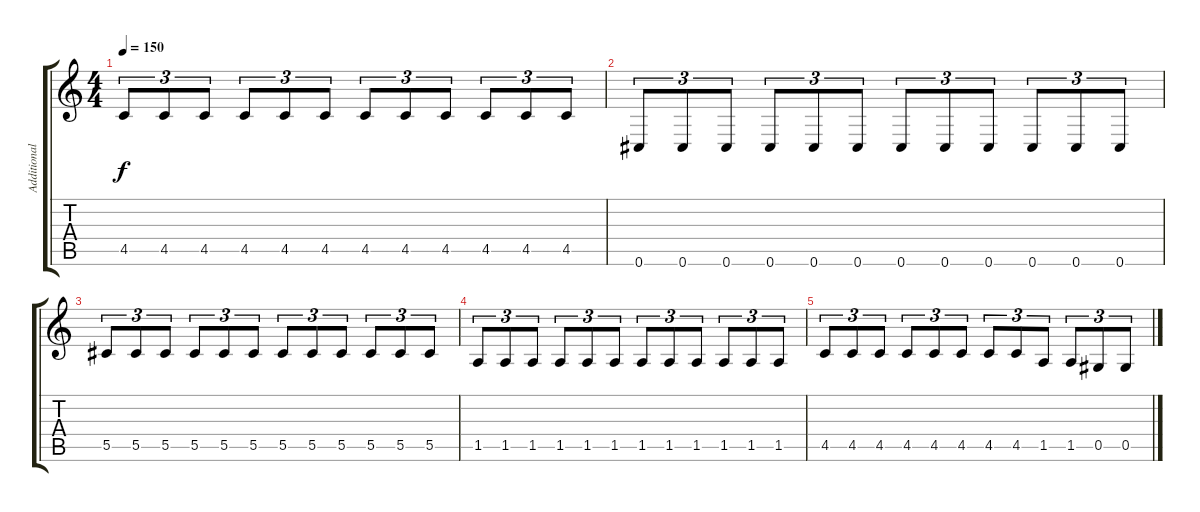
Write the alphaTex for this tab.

\track ("Additional Guitar" "Additional") {instrument overdrivenguitar}
\staff {score tabs}
\tuning (Eb4 Bb3 Gb3 Db3 Ab2 Db2) {hide}
\ts (4 4)
\tempo 150
\clef g2
\ks c
4.5.8{tu (3 2) dy f} 4.5.8{tu (3 2)} 4.5.8{tu (3 2)} 4.5.8{tu (3 2)} 4.5.8{tu (3 2)} 4.5.8{tu (3 2)} 4.5.8{tu (3 2)} 4.5.8{tu (3 2)} 4.5.8{tu (3 2)} 4.5.8{tu (3 2)} 4.5.8{tu (3 2)} 4.5.8{tu (3 2)} |
0.6.8{tu (3 2)} 0.6.8{tu (3 2)} 0.6.8{tu (3 2)} 0.6.8{tu (3 2)} 0.6.8{tu (3 2)} 0.6.8{tu (3 2)} 0.6.8{tu (3 2)} 0.6.8{tu (3 2)} 0.6.8{tu (3 2)} 0.6.8{tu (3 2)} 0.6.8{tu (3 2)} 0.6.8{tu (3 2)} |
5.5.8{tu (3 2)} 5.5.8{tu (3 2)} 5.5.8{tu (3 2)} 5.5.8{tu (3 2)} 5.5.8{tu (3 2)} 5.5.8{tu (3 2)} 5.5.8{tu (3 2)} 5.5.8{tu (3 2)} 5.5.8{tu (3 2)} 5.5.8{tu (3 2)} 5.5.8{tu (3 2)} 5.5.8{tu (3 2)} |
1.5.8{tu (3 2)} 1.5.8{tu (3 2)} 1.5.8{tu (3 2)} 1.5.8{tu (3 2)} 1.5.8{tu (3 2)} 1.5.8{tu (3 2)} 1.5.8{tu (3 2)} 1.5.8{tu (3 2)} 1.5.8{tu (3 2)} 1.5.8{tu (3 2)} 1.5.8{tu (3 2)} 1.5.8{tu (3 2)} |
4.5.8{tu (3 2)} 4.5.8{tu (3 2)} 4.5.8{tu (3 2)} 4.5.8{tu (3 2)} 4.5.8{tu (3 2)} 4.5.8{tu (3 2)} 4.5.8{tu (3 2)} 4.5.8{tu (3 2)} 1.5.8{tu (3 2)} 1.5.8{tu (3 2)} 0.5.8{tu (3 2)} 0.5.8{tu (3 2)}
